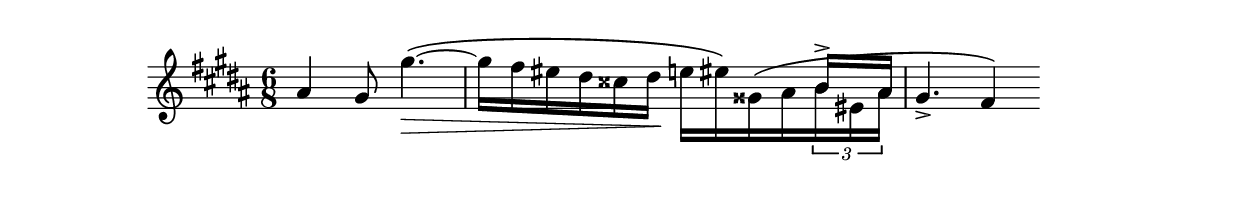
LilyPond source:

\version "2.16.2"

\relative c' { 
  \clef treble
  \time 6/8
  \key b \major
  ais'4 gis8 gis'4.~\>\(
  gis16 fis eis dis cisis dis\! e eis\) gisis,\( ais 
    << 
      {
        \voiceTwo
        \times 2/3 {
          b16 eis, ais
        }
      } 
      \new Voice
      {
        \voiceOne
        \override TupletNumber #'stencil = ##f
        \times 2/3
        {
          b16\accent[ s ais]
        }
      }
    >>
  \oneVoice gis4.\accent fis4\)
}
